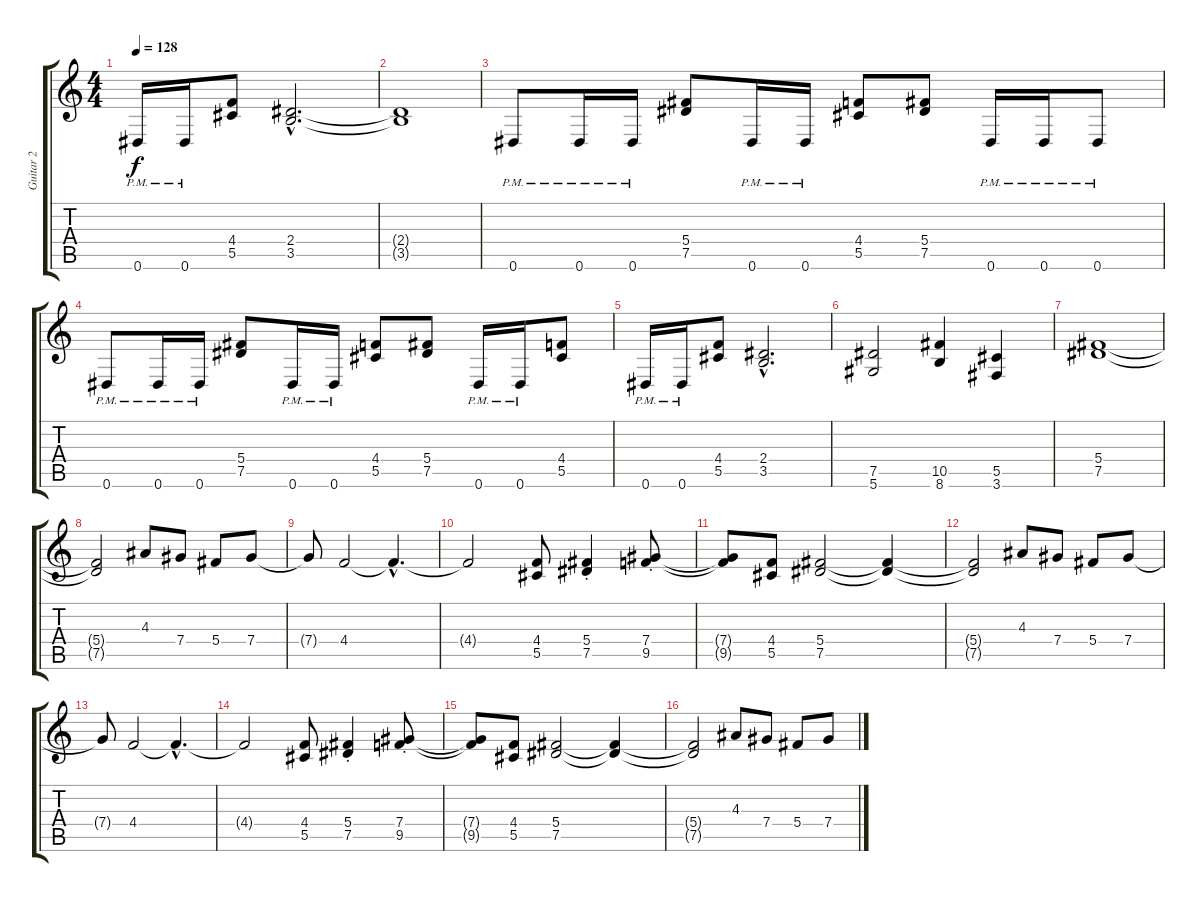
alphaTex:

\track ("Guitar 2" "Guitar 2") {instrument overdrivenguitar}
\staff {score tabs}
\tuning (Eb4 Bb3 Gb3 Db3 Ab2 Eb2) {hide}
\ts (4 4)
\tempo 128
\clef g2
\ks c
0.6{pm}.16{dy f} 0.6{pm}.16 (4.4 5.5).8 (2.4{hac} 3.5{hac}).2{d} |
(2.4{t} 3.5{t}).1 |
0.6{pm}.8 0.6{pm}.16 0.6{pm}.16 (5.4 7.5).8 0.6{pm}.16 0.6{pm}.16 (4.4 5.5).8 (5.4 7.5).8 0.6{pm}.16 0.6{pm}.16 0.6{pm}.8 |
0.6{pm}.8 0.6{pm}.16 0.6{pm}.16 (5.4 7.5).8 0.6{pm}.16 0.6{pm}.16 (4.4 5.5).8 (5.4 7.5).8 0.6{pm}.16 0.6{pm}.16 (4.4 5.5).8 |
0.6{pm}.16 0.6{pm}.16 (4.4 5.5).8 (2.4{hac} 3.5{hac}).2{d} |
(7.5 5.6).2 (10.5 8.6).4 (5.5 3.6).4 |
(5.4 7.5).1{volume 13 balance 2 instrument overdrivenguitar} |
(5.4{t} 7.5{t}).2 4.3.8 7.4.8 5.4.8 7.4.8 |
7.4{t}.8 4.4.2 4.4{hac t}.4{d} |
4.4{t}.2 (4.4 5.5).8 (5.4{st} 7.5{st}).4 (7.4{st} 9.5{st}).8 |
(7.4{t} 9.5{t}).8 (4.4 5.5).8 (5.4 7.5).2 (5.4{t} 7.5{t}).4 |
(5.4{t} 7.5{t}).2 4.3.8 7.4.8 5.4.8 7.4.8 |
7.4{t}.8 4.4.2 4.4{hac t}.4{d} |
4.4{t}.2 (4.4 5.5).8 (5.4{st} 7.5{st}).4 (7.4{st} 9.5{st}).8 |
(7.4{t} 9.5{t}).8 (4.4 5.5).8 (5.4 7.5).2 (5.4{t} 7.5{t}).4 |
(5.4{t} 7.5{t}).2 4.3.8 7.4.8 5.4.8 7.4.8
